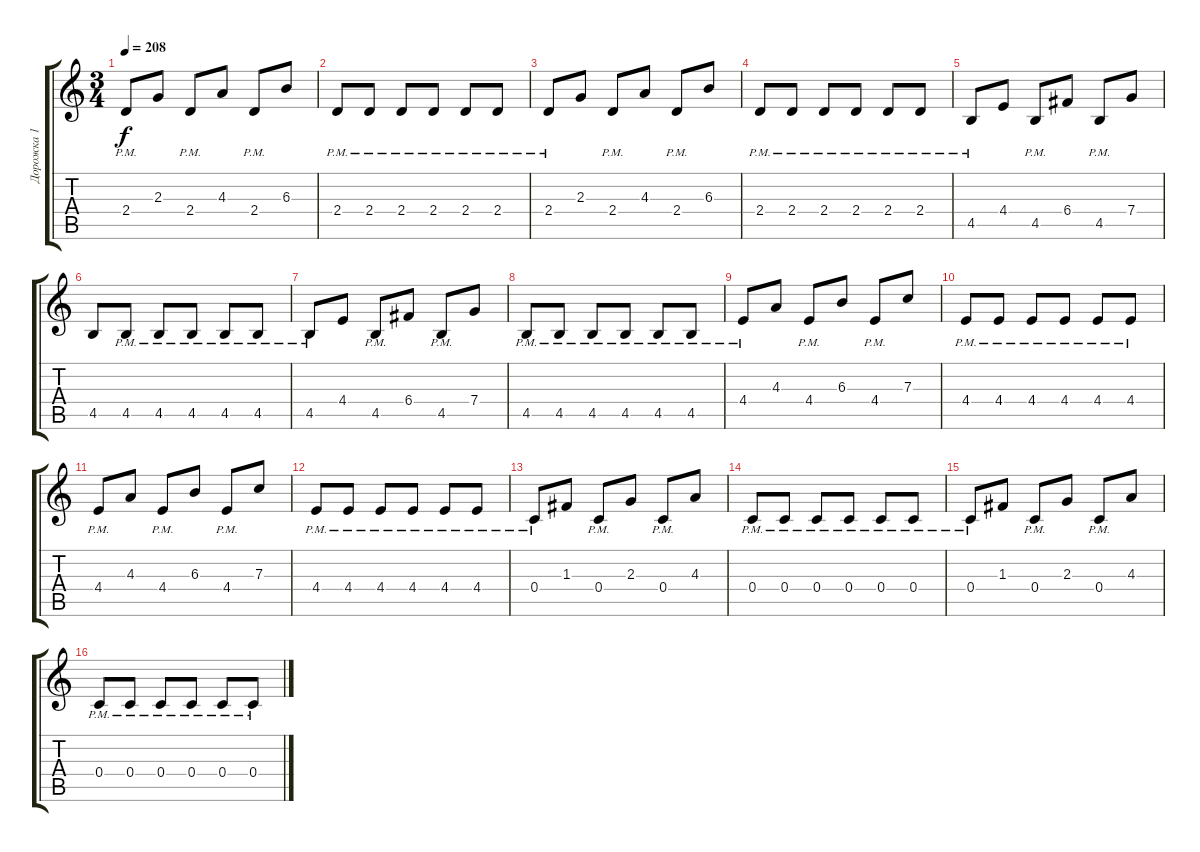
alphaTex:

\track ("Дорожка 1" "Дорожка 1") {instrument distortionguitar}
\staff {score tabs}
\tuning (D4 A3 F3 C3 G2 C2) {hide}
\ts (3 4)
\tempo 208
\clef g2
\ks c
2.4{pm}.8{dy f} 2.3.8 2.4{pm}.8 4.3.8 2.4{pm}.8 6.3.8 |
2.4{pm}.8 2.4{pm}.8 2.4{pm}.8 2.4{pm}.8 2.4{pm}.8 2.4{pm}.8 |
2.4{pm}.8 2.3.8 2.4{pm}.8 4.3.8 2.4{pm}.8 6.3.8 |
2.4{pm}.8 2.4{pm}.8 2.4{pm}.8 2.4{pm}.8 2.4{pm}.8 2.4{pm}.8 |
4.5{pm}.8 4.4.8 4.5{pm}.8 6.4.8 4.5{pm}.8 7.4.8 |
4.5.8 4.5{pm}.8 4.5{pm}.8 4.5{pm}.8 4.5{pm}.8 4.5{pm}.8 |
4.5{pm}.8 4.4.8 4.5{pm}.8 6.4.8 4.5{pm}.8 7.4.8 |
4.5{pm}.8 4.5{pm}.8 4.5{pm}.8 4.5{pm}.8 4.5{pm}.8 4.5{pm}.8 |
4.4{pm}.8 4.3.8 4.4{pm}.8 6.3.8 4.4{pm}.8 7.3.8 |
4.4{pm}.8 4.4{pm}.8 4.4{pm}.8 4.4{pm}.8 4.4{pm}.8 4.4{pm}.8 |
4.4{pm}.8 4.3.8 4.4{pm}.8 6.3.8 4.4{pm}.8 7.3.8 |
4.4{pm}.8 4.4{pm}.8 4.4{pm}.8 4.4{pm}.8 4.4{pm}.8 4.4{pm}.8 |
0.4{pm}.8 1.3.8 0.4{pm}.8 2.3.8 0.4{pm}.8 4.3.8 |
0.4{pm}.8 0.4{pm}.8 0.4{pm}.8 0.4{pm}.8 0.4{pm}.8 0.4{pm}.8 |
0.4{pm}.8 1.3.8 0.4{pm}.8 2.3.8 0.4{pm}.8 4.3.8 |
0.4{pm}.8 0.4{pm}.8 0.4{pm}.8 0.4{pm}.8 0.4{pm}.8 0.4{pm}.8
